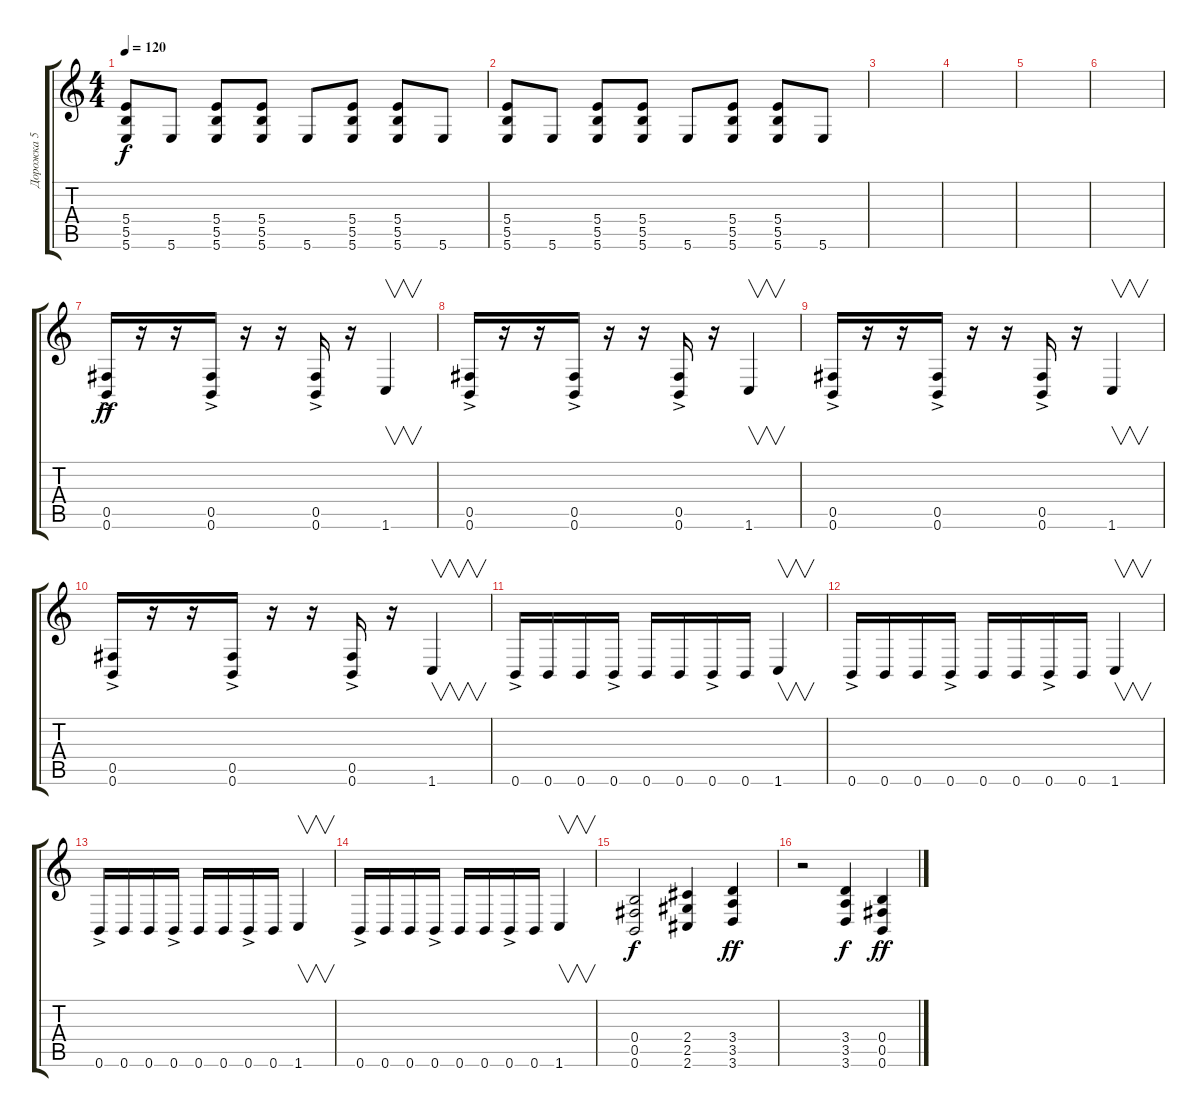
\track ("Дорожка 5" "Дорожка 5") {instrument distortionguitar}
\staff {score tabs}
\tuning (Db4 Ab3 E3 B2 Gb2 B1) {hide}
\ts (4 4)
\tempo 120
\clef g2
\ks c
(5.4 5.5 5.6).8{dy f} 5.6.8 (5.4 5.5 5.6).8 (5.4 5.5 5.6).8 5.6.8 (5.4 5.5 5.6).8 (5.4 5.5 5.6).8 5.6.8 |
(5.4 5.5 5.6).8 5.6.8 (5.4 5.5 5.6).8 (5.4 5.5 5.6).8 5.6.8 (5.4 5.5 5.6).8 (5.4 5.5 5.6).8 5.6.8 |
|
|
|
|
(0.5 0.6{ac}).16{dy ff} r.16 r.16 (0.5 0.6{ac}).16 r.16 r.16 (0.5 0.6{ac}).16 r.16 1.6.4{v} |
(0.5 0.6{ac}).16 r.16 r.16 (0.5 0.6{ac}).16 r.16 r.16 (0.5 0.6{ac}).16 r.16 1.6.4{v} |
(0.5 0.6{ac}).16 r.16 r.16 (0.5 0.6{ac}).16 r.16 r.16 (0.5 0.6{ac}).16 r.16 1.6.4{v} |
(0.5 0.6{ac}).16 r.16 r.16 (0.5 0.6{ac}).16 r.16 r.16 (0.5 0.6{ac}).16 r.16 1.6.4{v} |
0.6{ac}.16 0.6.16 0.6.16 0.6{ac}.16 0.6.16 0.6.16 0.6{ac}.16 0.6.16 1.6.4{v} |
0.6{ac}.16 0.6.16 0.6.16 0.6{ac}.16 0.6.16 0.6.16 0.6{ac}.16 0.6.16 1.6.4{v} |
0.6{ac}.16 0.6.16 0.6.16 0.6{ac}.16 0.6.16 0.6.16 0.6{ac}.16 0.6.16 1.6.4{v} |
0.6{ac}.16 0.6.16 0.6.16 0.6{ac}.16 0.6.16 0.6.16 0.6{ac}.16 0.6.16 1.6.4{v} |
(0.4 0.5 0.6).2{dy f} (2.4 2.5 2.6).4 (3.4 3.5 3.6).4{dy ff} |
r.2 (3.4 3.5 3.6).4{dy f} (0.4 0.5 0.6).4{dy ff}
